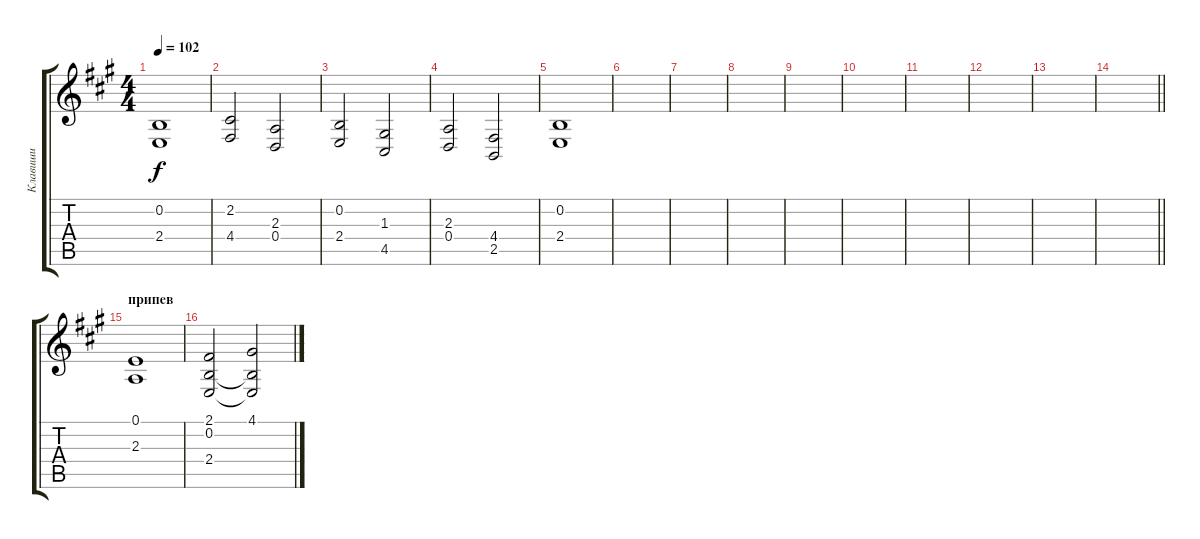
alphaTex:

\track ("Клавиши" "Клавиши") {instrument stringensemble2}
\staff {score tabs}
\tuning (E4 B3 G3 D3 A2 E2) {hide}
\ts (4 4)
\tempo 102
\clef g2
\ks f#minor
(0.2 2.4).1{dy f} |
(2.2 4.4).2 (2.3 0.4).2 |
(0.2 2.4).2 (1.3 4.5).2 |
(2.3 0.4).2 (4.4 2.5).2 |
(0.2 2.4).1 |
|
|
|
|
|
|
|
|
\barLineRight lightlight
|
\section ("" "припев")
(0.1 2.3).1 |
(2.1 0.2 2.4).2 (4.1 0.2{t} 2.4{t}).2
